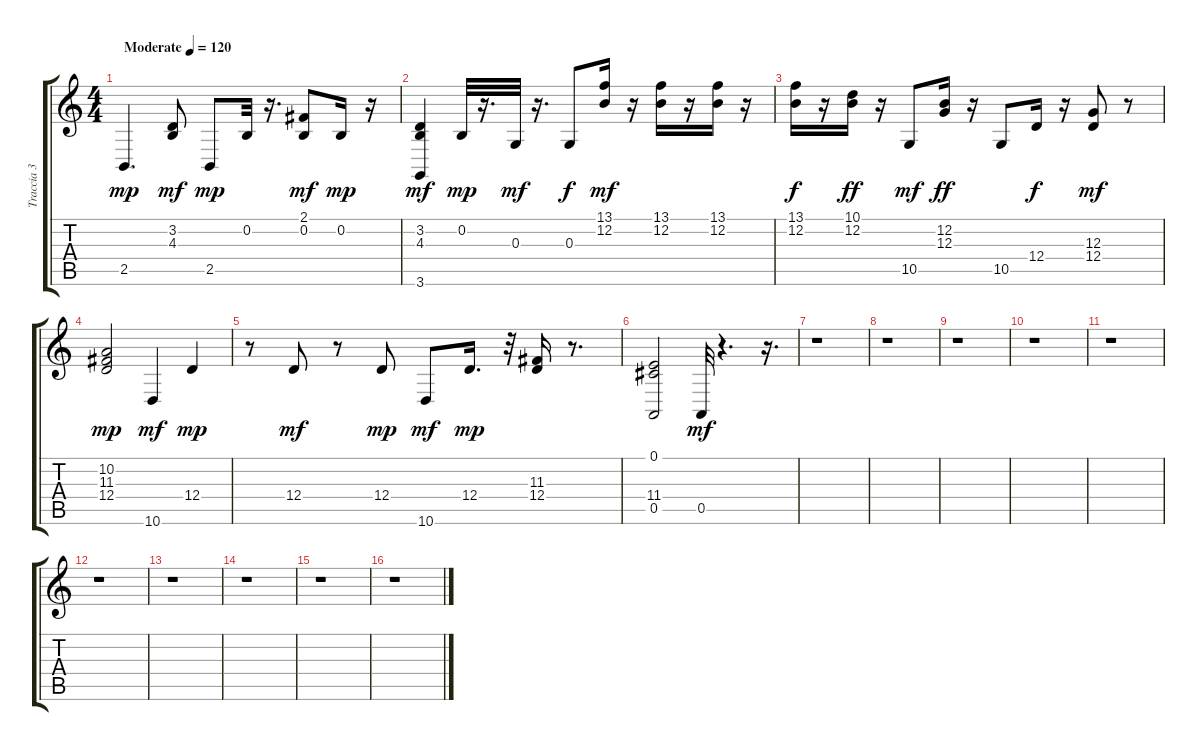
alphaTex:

\track ("Traccia 3" "Traccia 3") {instrument electricgrandpiano}
\staff {score tabs}
\tuning (E4 B3 G3 D3 A2 E2) {hide}
\ts (4 4)
\tempo (120 "Moderate")
\clef g2
\ks c
2.5.4{d dy mp instrument electricgrandpiano} (3.2 4.3).8{dy mf} 2.5.8{dy mp} 0.2.32 r.16{d} (2.1 0.2).8{dy mf} 0.2.16{dy mp} r.16 |
(3.2 4.3 3.6).4{dy mf} 0.2.32{dy mp} r.16{d} 0.3.32{dy mf} r.16{d} 0.3.8{dy f} (13.1 12.2).16{dy mf} r.16 (13.1 12.2).16 r.16 (13.1 12.2).16 r.16 |
(13.1 12.2).16{dy f} r.16 (10.1 12.2).16{dy ff} r.16 10.5.8{dy mf} (12.2 12.3).16{dy ff} r.16 10.5.8 12.4.16{dy f} r.16 (12.3 12.4).8{dy mf} r.8 |
(10.2 11.3 12.4).2{dy mp} 10.6.4{dy mf} 12.4.4{dy mp} |
r.8 12.4.8{dy mf} r.8 12.4.8{dy mp} 10.6.8{dy mf} 12.4.16{d dy mp} r.32 (11.3 12.4).16 r.8{d} |
(0.1 11.4 0.5).2 0.5.32{dy mf} r.4{d} r.16{d} |
r.1 |
r.1 |
r.1 |
r.1 |
r.1 |
r.1 |
r.1 |
r.1 |
r.1 |
r.1
